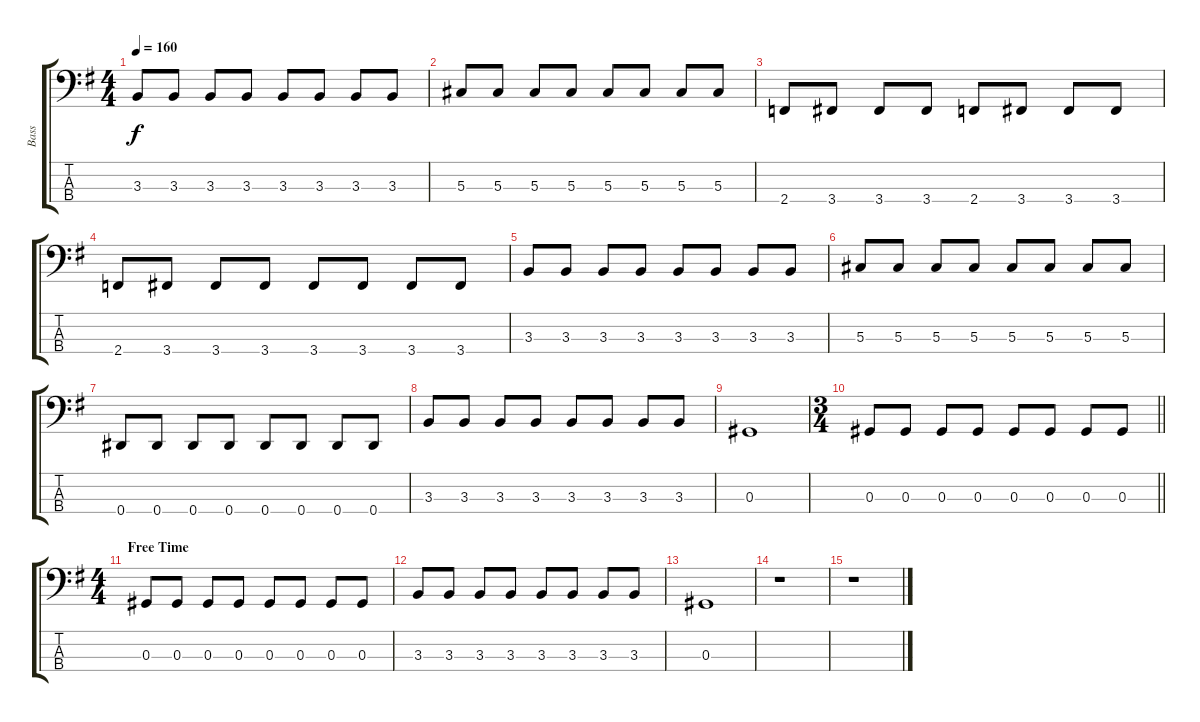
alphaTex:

\track ("Bass" "Bass") {instrument electricbassfinger}
\staff {score tabs}
\tuning (Gb2 Db2 Ab1 Eb1) {hide}
\ts (4 4)
\tempo 160
\clef f4
\ks g
3.3.8{dy f} 3.3.8 3.3.8 3.3.8 3.3.8 3.3.8 3.3.8 3.3.8 |
5.3.8 5.3.8 5.3.8 5.3.8 5.3.8 5.3.8 5.3.8 5.3.8 |
2.4.8 3.4.8 3.4.8 3.4.8 2.4.8 3.4.8 3.4.8 3.4.8 |
2.4.8 3.4.8 3.4.8 3.4.8 3.4.8 3.4.8 3.4.8 3.4.8 |
3.3.8 3.3.8 3.3.8 3.3.8 3.3.8 3.3.8 3.3.8 3.3.8 |
5.3.8 5.3.8 5.3.8 5.3.8 5.3.8 5.3.8 5.3.8 5.3.8 |
0.4.8 0.4.8 0.4.8 0.4.8 0.4.8 0.4.8 0.4.8 0.4.8 |
3.3.8 3.3.8 3.3.8 3.3.8 3.3.8 3.3.8 3.3.8 3.3.8 |
0.3.1 |
\ts (3 4)
\barLineRight lightlight
0.3.8 0.3.8 0.3.8 0.3.8 0.3.8 0.3.8 0.3.8 0.3.8 |
\ts (4 4)
\section ("" "Free Time")
0.3.8 0.3.8 0.3.8 0.3.8 0.3.8 0.3.8 0.3.8 0.3.8 |
3.3.8 3.3.8 3.3.8 3.3.8 3.3.8 3.3.8 3.3.8 3.3.8 |
0.3.1 |
r.1 |
r.1
